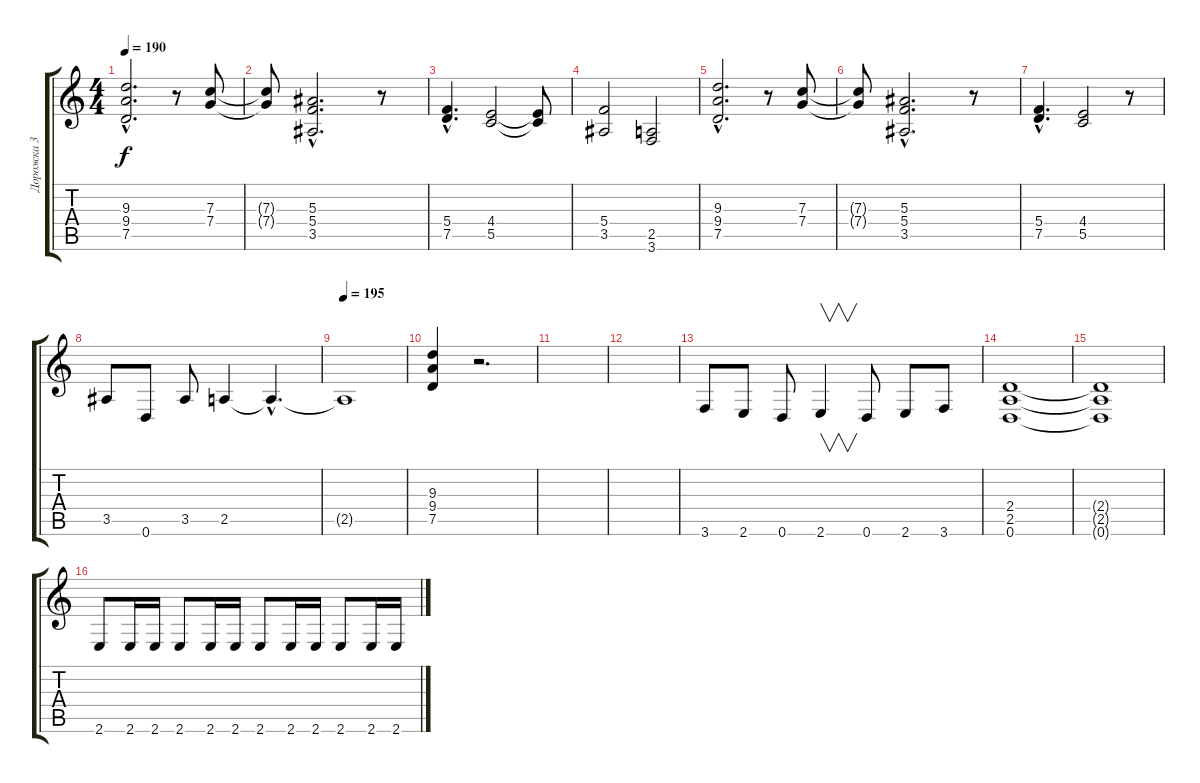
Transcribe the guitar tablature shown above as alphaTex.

\track ("Дорожка 3" "Дорожка 3") {instrument distortionguitar}
\staff {score tabs}
\tuning (D4 A3 F3 C3 G2 D2) {hide}
\ts (4 4)
\tempo 190
\clef g2
\ks c
(9.3{hac} 9.4{hac} 7.5{hac}).2{d dy f instrument distortionguitar} r.8 (7.3 7.4).8 |
(7.3{t} 7.4{t}).8 (5.3{hac} 5.4{hac} 3.5{hac}).2{d} r.8 |
(5.4{hac} 7.5{hac}).4{d} (4.4 5.5).2 (4.4{t} 5.5{t}).8 |
(5.4 3.5).2 (2.5 3.6).2 |
(9.3{hac} 9.4{hac} 7.5{hac}).2{d} r.8 (7.3 7.4).8 |
(7.3{t} 7.4{t}).8 (5.3{hac} 5.4{hac} 3.5{hac}).2{d} r.8 |
(5.4{hac} 7.5{hac}).4{d} (4.4 5.5).2 r.8 |
3.5.8 0.6.8 3.5.8 2.5.4 2.5{hac t}.4{d} |
\tempo 195
2.5{t}.1 |
(9.3 9.4 7.5).4 r.2{d} |
|
|
3.6.8 2.6.8 0.6.8 2.6.4{v} 0.6.8 2.6.8 3.6.8 |
(2.4 2.5 0.6).1 |
(2.4{t} 2.5{t} 0.6{t}).1 |
2.6.8 2.6.16 2.6.16 2.6.8 2.6.16 2.6.16 2.6.8 2.6.16 2.6.16 2.6.8 2.6.16 2.6.16
